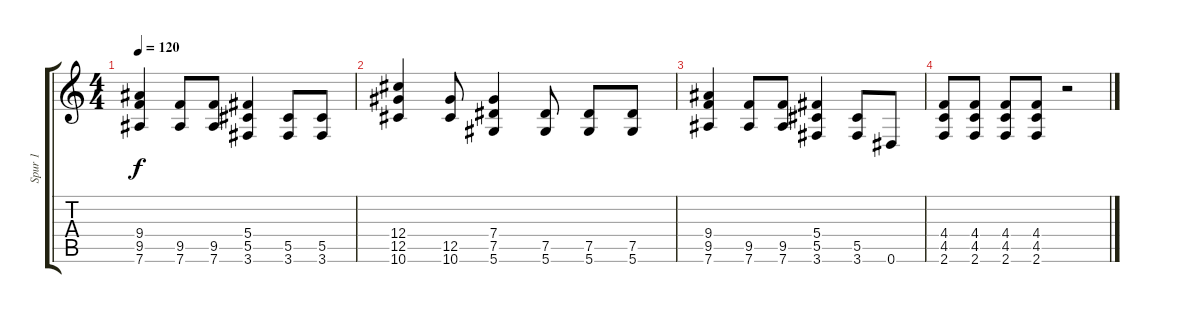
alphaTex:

\track ("Spur 1" "Spur 1") {instrument overdrivenguitar}
\staff {score tabs}
\tuning (Eb4 Bb3 Gb3 Db3 Ab2 Eb2) {hide}
\ts (4 4)
\tempo 120
\clef g2
\ks c
(9.4 9.5 7.6).4{dy f} (9.5 7.6).8 (9.5 7.6).8 (5.4 5.5 3.6).4 (5.5 3.6).8 (5.5 3.6).8 |
(12.4 12.5 10.6).4 (12.5 10.6).8 (7.4 7.5 5.6).4 (7.5 5.6).8 (7.5 5.6).8 (7.5 5.6).8 |
(9.4 9.5 7.6).4 (9.5 7.6).8 (9.5 7.6).8 (5.4 5.5 3.6).4 (5.5 3.6).8 0.6.8 |
(4.4 4.5 2.6).8 (4.4 4.5 2.6).8 (4.4 4.5 2.6).8 (4.4 4.5 2.6).8 r.2
